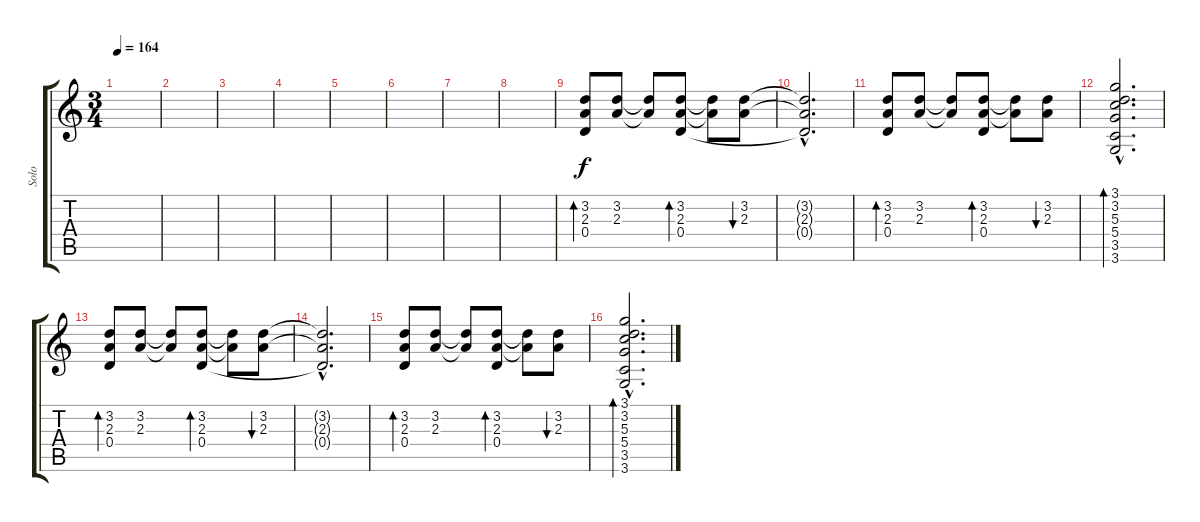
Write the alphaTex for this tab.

\track ("Solo" "Solo") {instrument acousticguitarsteel}
\staff {score tabs}
\tuning (E4 B3 G3 D3 A2 E2) {hide}
\ts (3 4)
\tempo 164
\clef g2
\ks c
|
|
|
|
|
|
|
|
(3.2 2.3 0.4).8{bd 60 volume 7 instrument overdrivenguitar} (3.2 2.3).8 (3.2{t} 2.3{t}).8 (3.2 2.3 0.4).8{bd 60} (3.2{t} 2.3{t}).8 (3.2 2.3).8{bu 60} |
(3.2{hac t} 2.3{hac t} 0.4{hac t}).2{d volume 0 instrument overdrivenguitar} |
(3.2 2.3 0.4).8{bd 60 volume 7 instrument overdrivenguitar} (3.2 2.3).8 (3.2{t} 2.3{t}).8 (3.2 2.3 0.4).8{bd 60} (3.2{t} 2.3{t}).8 (3.2 2.3).8{bu 60} |
(3.1{hac} 3.2{hac} 5.3{hac} 5.4{hac} 3.5{hac} 3.6{hac}).2{d bd 120 volume 7 instrument overdrivenguitar} |
(3.2 2.3 0.4).8{bd 60 volume 7 instrument overdrivenguitar} (3.2 2.3).8 (3.2{t} 2.3{t}).8 (3.2 2.3 0.4).8{bd 60} (3.2{t} 2.3{t}).8 (3.2 2.3).8{bu 60} |
(3.2{hac t} 2.3{hac t} 0.4{hac t}).2{d volume 0 instrument overdrivenguitar} |
(3.2 2.3 0.4).8{bd 60 volume 7 instrument overdrivenguitar} (3.2 2.3).8 (3.2{t} 2.3{t}).8 (3.2 2.3 0.4).8{bd 60} (3.2{t} 2.3{t}).8 (3.2 2.3).8{bu 60} |
(3.1{hac} 3.2{hac} 5.3{hac} 5.4{hac} 3.5{hac} 3.6{hac}).2{d bd 120 volume 7 instrument overdrivenguitar}
